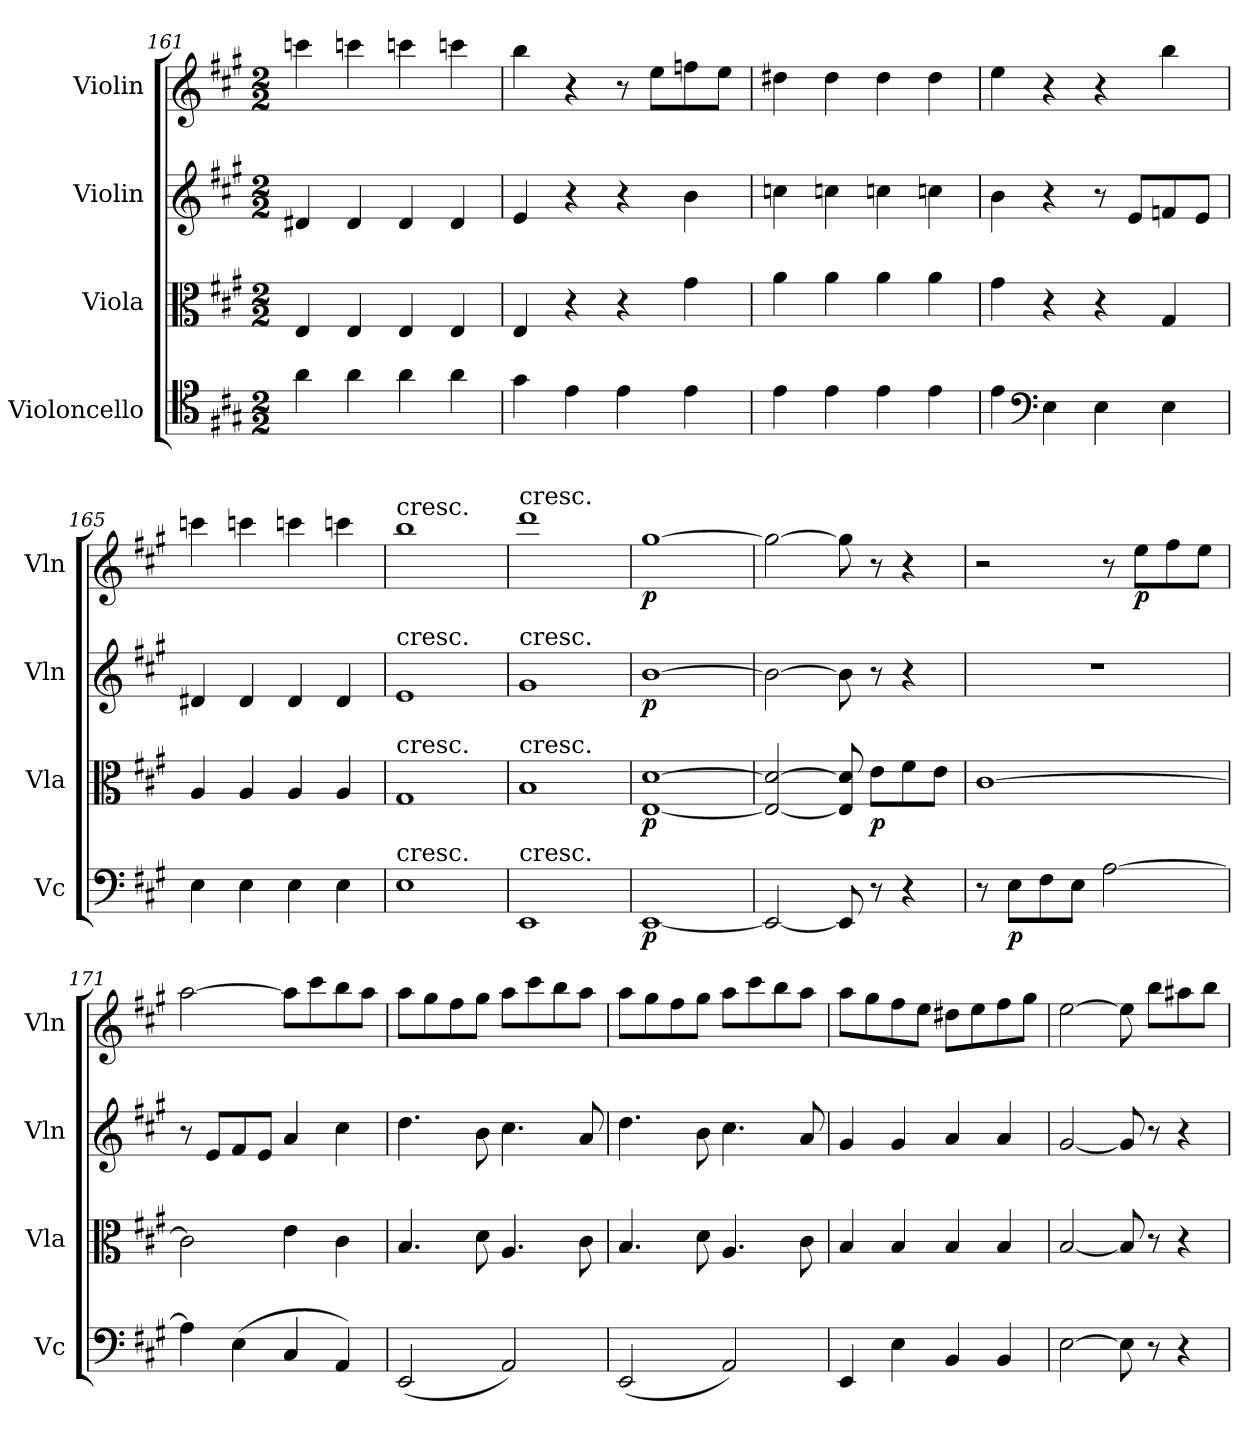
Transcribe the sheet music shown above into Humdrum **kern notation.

**kern	**dynam	**kern	**dynam	**kern	**dynam	**kern	**dynam
*part4	*part4	*part3	*part3	*part2	*part2	*part1	*part1
*staff4	*staff4	*staff3	*staff3	*staff2	*staff2	*staff1	*staff1
*I"Violoncello	*	*I"Viola	*	*I"Violin	*	*I"Violin	*
*I'Vc	*	*I'Vla	*	*I'Vln	*	*I'Vln	*
*clefC4	*	*clefC3	*	*clefG2	*	*clefG2	*
*k[f#c#g#]	*	*k[f#c#g#]	*	*k[f#c#g#]	*	*k[f#c#g#]	*
*A:	*	*A:	*	*A:	*	*A:	*
*M2/2	*	*M2/2	*	*M2/2	*	*M2/2	*
=161	=161	=161	=161	=161	=161	=161	=161
4a\	.	4E/	.	4d#X/	.	4cccn\	.
4a\	.	4E/	.	4d#/	.	4cccn\	.
4a\	.	4E/	.	4d#/	.	4cccn\	.
4a\	.	4E/	.	4d#/	.	4cccn\	.
=162	=162	=162	=162	=162	=162	=162	=162
4g#\	.	4E/	.	4e/	.	4bb\	.
4e\	.	4r	.	4r	.	4r	.
4e\	.	4r	.	4r	.	8r	.
.	.	.	.	.	.	8ee\L	.
4e\	.	4g#\	.	4b\	.	8ffn\	.
.	.	.	.	.	.	8ee\J	.
=163	=163	=163	=163	=163	=163	=163	=163
4e\	.	4a\	.	4ccn\	.	4dd#X\	.
4e\	.	4a\	.	4ccn\	.	4dd#\	.
4e\	.	4a\	.	4ccn\	.	4dd#\	.
4e\	.	4a\	.	4ccn\	.	4dd#\	.
=164	=164	=164	=164	=164	=164	=164	=164
4e\	.	4g#\	.	4b\	.	4ee\	.
*clefF4	*	*	*	*	*	*	*
4E\	.	4r	.	4r	.	4r	.
4E\	.	4r	.	8r	.	4r	.
.	.	.	.	8e/L	.	.	.
4E\	.	4G#/	.	8fn/	.	4bb\	.
.	.	.	.	8e/J	.	.	.
=165	=165	=165	=165	=165	=165	=165	=165
4E\	.	4A/	.	4d#X/	.	4cccn\	.
4E\	.	4A/	.	4d#/	.	4cccn\	.
4E\	.	4A/	.	4d#/	.	4cccn\	.
4E\	.	4A/	.	4d#/	.	4cccn\	.
=166	=166	=166	=166	=166	=166	=166	=166
!	!	!	!	!	!	!LO:TX:t=cresc.	!
!	!	!	!	!LO:TX:t=cresc.	!	!	!
!	!	!LO:TX:t=cresc.	!	!	!	!	!
!LO:TX:t=cresc.	!	!	!	!	!	!	!
1E	.	1G#	.	1e	.	1bb	.
=167	=167	=167	=167	=167	=167	=167	=167
!	!	!	!	!	!	!LO:TX:t=cresc.	!
!	!	!	!	!LO:TX:t=cresc.	!	!	!
!	!	!LO:TX:t=cresc.	!	!	!	!	!
!LO:TX:t=cresc.	!	!	!	!	!	!	!
1EE	.	1B	.	1g#	.	1ddd	.
=168	=168	=168	=168	=168	=168	=168	=168
[1EE	p	[1E [1d	p	[1b	p	[1gg#	p
=169	=169	=169	=169	=169	=169	=169	=169
2EE/_	.	2E_/ 2d_/	.	2b\_	.	2gg#\_	.
8EE/]	.	8E]/ 8d]/	.	8b\]	.	8gg#\]	.
8r	.	8e\L	p	8r	.	8r	.
4r	.	8f#\	.	4r	.	4r	.
.	.	8e\J	.	.	.	.	.
=170	=170	=170	=170	=170	=170	=170	=170
8r	.	[1c#	.	1r	.	2r	.
8E\L	p	.	.	.	.	.	.
8F#\	.	.	.	.	.	.	.
8E\J	.	.	.	.	.	.	.
[2A\	.	.	.	.	.	8r	.
.	.	.	.	.	.	8ee\L	p
.	.	.	.	.	.	8ff#\	.
.	.	.	.	.	.	8ee\J	.
=171	=171	=171	=171	=171	=171	=171	=171
4A\]	.	2c#\]	.	8r	.	[2aa\	.
.	.	.	.	8e/L	.	.	.
(4E\	.	.	.	8f#/	.	.	.
.	.	.	.	8e/J	.	.	.
4C#/	.	4e\	.	4a/	.	8aa\L]	.
.	.	.	.	.	.	8ccc#\	.
4AA/)	.	4c#\	.	4cc#\	.	8bb\	.
.	.	.	.	.	.	8aa\J	.
=172	=172	=172	=172	=172	=172	=172	=172
(2EE/	.	4.B/	.	4.dd\	.	8aa\L	.
.	.	.	.	.	.	8gg#\	.
.	.	.	.	.	.	8ff#\	.
.	.	8d\	.	8b\	.	8gg#\J	.
2AA/)	.	4.A/	.	4.cc#\	.	8aa\L	.
.	.	.	.	.	.	8ccc#\	.
.	.	.	.	.	.	8bb\	.
.	.	8c#\	.	8a/	.	8aa\J	.
=173	=173	=173	=173	=173	=173	=173	=173
(2EE/	.	4.B/	.	4.dd\	.	8aa\L	.
.	.	.	.	.	.	8gg#\	.
.	.	.	.	.	.	8ff#\	.
.	.	8d\	.	8b\	.	8gg#\J	.
2AA/)	.	4.A/	.	4.cc#\	.	8aa\L	.
.	.	.	.	.	.	8ccc#\	.
.	.	.	.	.	.	8bb\	.
.	.	8c#\	.	8a/	.	8aa\J	.
=174	=174	=174	=174	=174	=174	=174	=174
4EE/	.	4B/	.	4g#/	.	8aa\L	.
.	.	.	.	.	.	8gg#\	.
4E\	.	4B/	.	4g#/	.	8ff#\	.
.	.	.	.	.	.	8ee\J	.
4BB/	.	4B/	.	4a/	.	8dd#X\L	.
.	.	.	.	.	.	8ee\	.
4BB/	.	4B/	.	4a/	.	8ff#\	.
.	.	.	.	.	.	8gg#\J	.
=175	=175	=175	=175	=175	=175	=175	=175
[2E\	.	[2B/	.	[2g#/	.	[2ee\	.
8E\]	.	8B/]	.	8g#/]	.	8ee\]	.
8r	.	8r	.	8r	.	8bb\L	.
4r	.	4r	.	4r	.	8aa#X\	.
.	.	.	.	.	.	8bb\J	.
=	=	=	=	=	=	=	=
*-	*-	*-	*-	*-	*-	*-	*-
